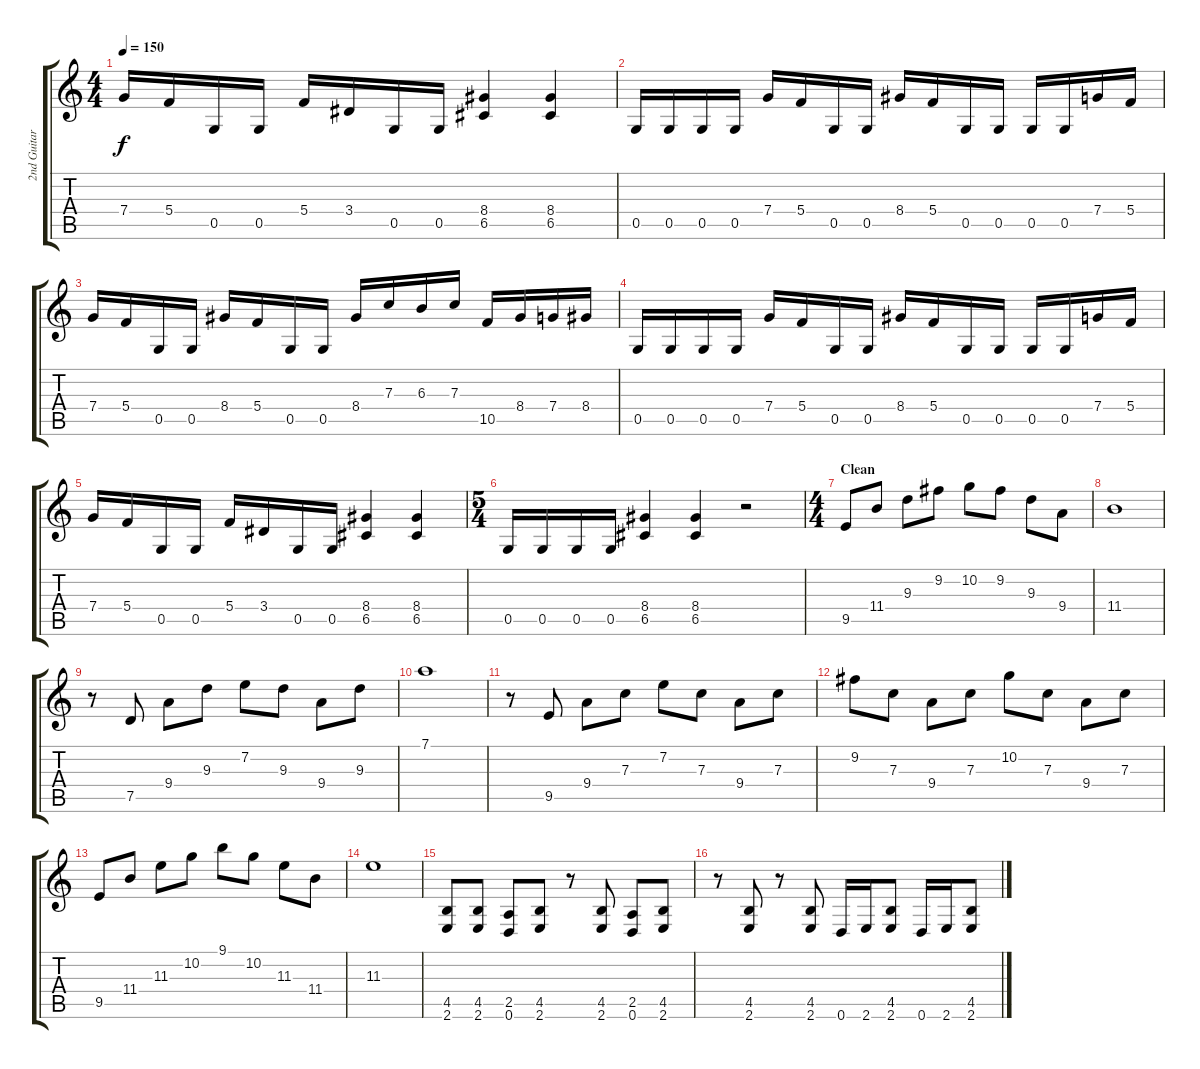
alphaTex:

\track ("2nd Guitar" "2nd Guitar") {instrument distortionguitar}
\staff {score tabs}
\tuning (D4 A3 F3 C3 G2 D2) {hide}
\ts (4 4)
\tempo 150
\clef g2
\ks c
7.4.16{dy f} 5.4.16 0.5.16 0.5.16 5.4.16 3.4.16 0.5.16 0.5.16 (8.4 6.5).4 (8.4 6.5).4 |
0.5.16 0.5.16 0.5.16 0.5.16 7.4.16 5.4.16 0.5.16 0.5.16 8.4.16 5.4.16 0.5.16 0.5.16 0.5.16 0.5.16 7.4.16 5.4.16 |
7.4.16 5.4.16 0.5.16 0.5.16 8.4.16 5.4.16 0.5.16 0.5.16 8.4.16 7.3.16 6.3.16 7.3.16 10.5.16 8.4.16 7.4.16 8.4.16 |
0.5.16 0.5.16 0.5.16 0.5.16 7.4.16 5.4.16 0.5.16 0.5.16 8.4.16 5.4.16 0.5.16 0.5.16 0.5.16 0.5.16 7.4.16 5.4.16 |
7.4.16 5.4.16 0.5.16 0.5.16 5.4.16 3.4.16 0.5.16 0.5.16 (8.4 6.5).4 (8.4 6.5).4 |
\ts (5 4)
0.5.16 0.5.16 0.5.16 0.5.16 (8.4 6.5).4 (8.4 6.5).4 r.2 |
\ts (4 4)
\section ("" "Clean")
9.5.8{instrument electricguitarclean} 11.4.8 9.3.8 9.2.8 10.2.8 9.2.8 9.3.8 9.4.8 |
11.4.1 |
r.8 7.5.8{instrument electricguitarclean} 9.4.8 9.3.8 7.2.8 9.3.8 9.4.8 9.3.8 |
7.1.1 |
r.8 9.5.8{instrument electricguitarclean} 9.4.8 7.3.8 7.2.8 7.3.8 9.4.8 7.3.8 |
9.2.8{instrument electricguitarclean} 7.3.8 9.4.8 7.3.8 10.2.8 7.3.8 9.4.8 7.3.8 |
9.5.8{instrument electricguitarclean} 11.4.8 11.3.8 10.2.8 9.1.8 10.2.8 11.3.8 11.4.8 |
11.3.1 |
(4.5 2.6).8 (4.5 2.6).8 (2.5 0.6).8 (4.5 2.6).8 r.8 (4.5 2.6).8 (2.5 0.6).8 (4.5 2.6).8 |
r.8 (4.5 2.6).8 r.8 (4.5 2.6).8 0.6.16 2.6.16 (4.5 2.6).8 0.6.16 2.6.16 (4.5 2.6).8
